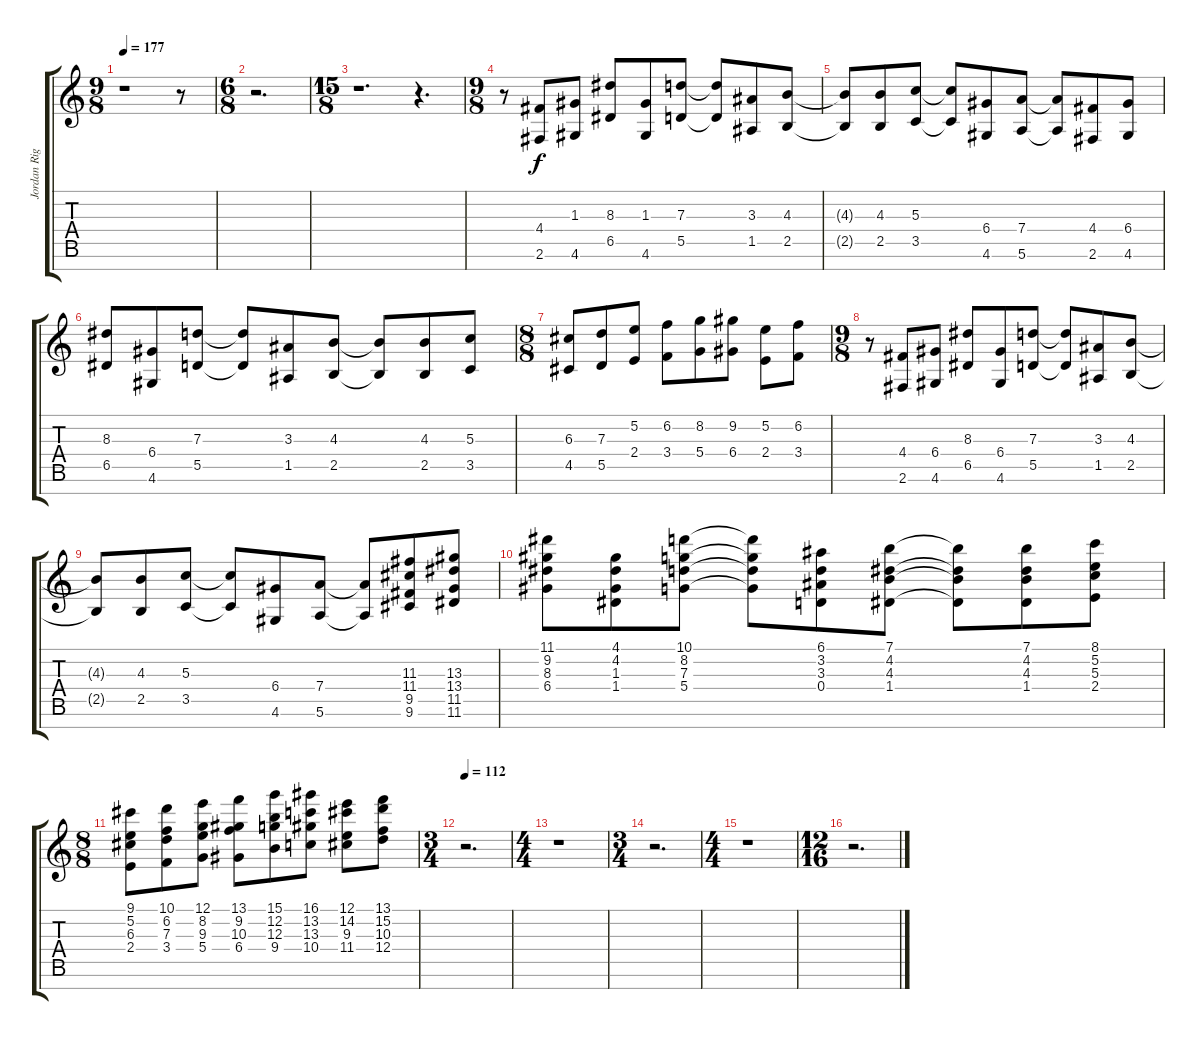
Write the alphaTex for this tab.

\track ("Jordan Right Hand Overdubs and Effects" "Jordan Rig") {instrument violin}
\staff {score tabs}
\tuning (E5 B4 G4 D4 A3 E3 B2) {hide}
\ts (9 8)
\tempo 177
\clef g2
\ks c
r.1{dy f} r.8 |
\ts (6 8)
r.2{d} |
\ts (15 8)
r.1{d} r.4{d} |
\ts (9 8)
r.8 (4.4 2.6).8 (1.3 4.6).8 (8.3 6.5).8 (1.3 4.6).8 (7.3 5.5).8 (7.3{t} 5.5{t}).8 (3.3 1.5).8 (4.3 2.5).8 |
(4.3{t} 2.5{t}).8 (4.3 2.5).8 (5.3 3.5).8 (5.3{t} 3.5{t}).8 (6.4 4.6).8 (7.4 5.6).8 (7.4{t} 5.6{t}).8 (4.4 2.6).8 (6.4 4.6).8 |
(8.3 6.5).8 (6.4 4.6).8 (7.3 5.5).8 (7.3{t} 5.5{t}).8 (3.3 1.5).8 (4.3 2.5).8 (4.3{t} 2.5{t}).8 (4.3 2.5).8 (5.3 3.5).8 |
\ts (8 8)
(6.3 4.5).8 (7.3 5.5).8 (5.2 2.4).8 (6.2 3.4).8 (8.2 5.4).8 (9.2 6.4).8 (5.2 2.4).8 (6.2 3.4).8 |
\ts (9 8)
r.8 (4.4 2.6).8 (6.4 4.6).8 (8.3 6.5).8 (6.4 4.6).8 (7.3 5.5).8 (7.3{t} 5.5{t}).8 (3.3 1.5).8 (4.3 2.5).8 |
(4.3{t} 2.5{t}).8 (4.3 2.5).8 (5.3 3.5).8 (5.3{t} 3.5{t}).8 (6.4 4.6).8 (7.4 5.6).8 (7.4{t} 5.6{t}).8 (11.3 11.4 9.5 9.6).8 (13.3 13.4 11.5 11.6).8 |
(11.1 9.2 8.3 6.4).8 (4.1 4.2 1.3 1.4).8 (10.1 8.2 7.3 5.4).8 (10.1{t} 8.2{t} 7.3{t} 5.4{t}).8 (6.1 3.2 3.3 0.4).8 (7.1 4.2 4.3 1.4).8 (7.1{t} 4.2{t} 4.3{t} 1.4{t}).8 (7.1 4.2 4.3 1.4).8 (8.1 5.2 5.3 2.4).8 |
\ts (8 8)
(9.1 5.2 6.3 2.4).8 (10.1 6.2 7.3 3.4).8 (12.1 8.2 9.3 5.4).8 (13.1 9.2 10.3 6.4).8 (15.1 12.2 12.3 9.4).8 (16.1 13.2 13.3 10.4).8 (12.1 14.2 9.3 11.4).8 (13.1 15.2 10.3 12.4).8 |
\ts (3 4)
\tempo 112
r.2{d} |
\ts (4 4)
r.1 |
\ts (3 4)
r.2{d} |
\ts (4 4)
r.1 |
\ts (12 16)
r.2{d}
